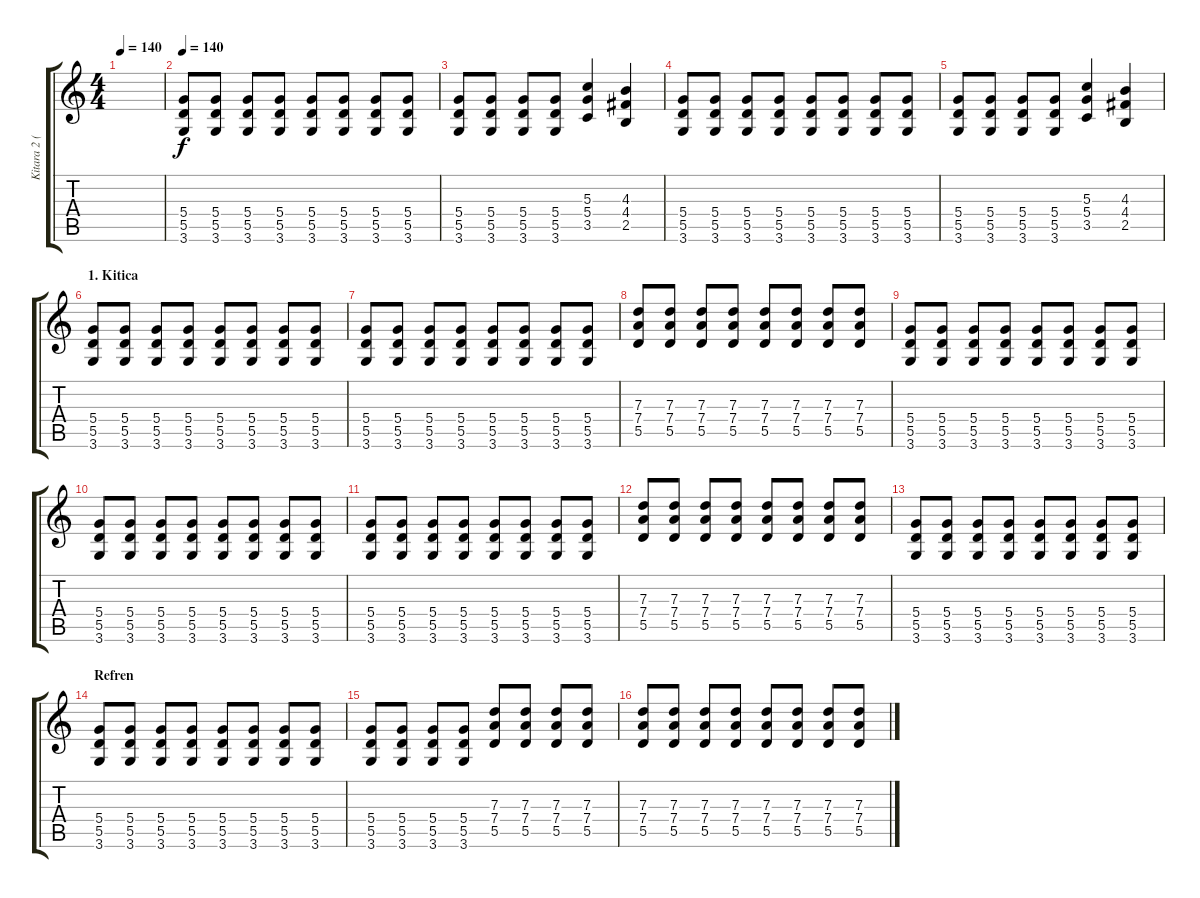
\track ("Kitara 2 (Solo)" "Kitara 2 (") {instrument overdrivenguitar}
\staff {score tabs}
\tuning (E4 B3 G3 D3 A2 E2) {hide}
\ts (4 4)
\tempo 140
\tempo 150
\tempo 140
\clef g2
\ks c
|
\tempo 140
(5.4 5.5 3.6).8 (5.4 5.5 3.6).8 (5.4 5.5 3.6).8 (5.4 5.5 3.6).8 (5.4 5.5 3.6).8 (5.4 5.5 3.6).8 (5.4 5.5 3.6).8 (5.4 5.5 3.6).8 |
(5.4 5.5 3.6).8 (5.4 5.5 3.6).8 (5.4 5.5 3.6).8 (5.4 5.5 3.6).8 (5.3 5.4 3.5).4 (4.3 4.4 2.5).4 |
(5.4 5.5 3.6).8 (5.4 5.5 3.6).8 (5.4 5.5 3.6).8 (5.4 5.5 3.6).8 (5.4 5.5 3.6).8 (5.4 5.5 3.6).8 (5.4 5.5 3.6).8 (5.4 5.5 3.6).8 |
(5.4 5.5 3.6).8 (5.4 5.5 3.6).8 (5.4 5.5 3.6).8 (5.4 5.5 3.6).8 (5.3 5.4 3.5).4 (4.3 4.4 2.5).4 |
\section ("" "1. Kitica")
(5.4 5.5 3.6).8 (5.4 5.5 3.6).8 (5.4 5.5 3.6).8 (5.4 5.5 3.6).8 (5.4 5.5 3.6).8 (5.4 5.5 3.6).8 (5.4 5.5 3.6).8 (5.4 5.5 3.6).8 |
(5.4 5.5 3.6).8 (5.4 5.5 3.6).8 (5.4 5.5 3.6).8 (5.4 5.5 3.6).8 (5.4 5.5 3.6).8 (5.4 5.5 3.6).8 (5.4 5.5 3.6).8 (5.4 5.5 3.6).8 |
(7.3 7.4 5.5).8 (7.3 7.4 5.5).8 (7.3 7.4 5.5).8 (7.3 7.4 5.5).8 (7.3 7.4 5.5).8 (7.3 7.4 5.5).8 (7.3 7.4 5.5).8 (7.3 7.4 5.5).8 |
(5.4 5.5 3.6).8 (5.4 5.5 3.6).8 (5.4 5.5 3.6).8 (5.4 5.5 3.6).8 (5.4 5.5 3.6).8 (5.4 5.5 3.6).8 (5.4 5.5 3.6).8 (5.4 5.5 3.6).8 |
(5.4 5.5 3.6).8 (5.4 5.5 3.6).8 (5.4 5.5 3.6).8 (5.4 5.5 3.6).8 (5.4 5.5 3.6).8 (5.4 5.5 3.6).8 (5.4 5.5 3.6).8 (5.4 5.5 3.6).8 |
(5.4 5.5 3.6).8 (5.4 5.5 3.6).8 (5.4 5.5 3.6).8 (5.4 5.5 3.6).8 (5.4 5.5 3.6).8 (5.4 5.5 3.6).8 (5.4 5.5 3.6).8 (5.4 5.5 3.6).8 |
(7.3 7.4 5.5).8 (7.3 7.4 5.5).8 (7.3 7.4 5.5).8 (7.3 7.4 5.5).8 (7.3 7.4 5.5).8 (7.3 7.4 5.5).8 (7.3 7.4 5.5).8 (7.3 7.4 5.5).8 |
(5.4 5.5 3.6).8 (5.4 5.5 3.6).8 (5.4 5.5 3.6).8 (5.4 5.5 3.6).8 (5.4 5.5 3.6).8 (5.4 5.5 3.6).8 (5.4 5.5 3.6).8 (5.4 5.5 3.6).8 |
\section ("" "Refren")
(5.4 5.5 3.6).8 (5.4 5.5 3.6).8 (5.4 5.5 3.6).8 (5.4 5.5 3.6).8 (5.4 5.5 3.6).8 (5.4 5.5 3.6).8 (5.4 5.5 3.6).8 (5.4 5.5 3.6).8 |
(5.4 5.5 3.6).8 (5.4 5.5 3.6).8 (5.4 5.5 3.6).8 (5.4 5.5 3.6).8 (7.3 7.4 5.5).8 (7.3 7.4 5.5).8 (7.3 7.4 5.5).8 (7.3 7.4 5.5).8 |
(7.3 7.4 5.5).8 (7.3 7.4 5.5).8 (7.3 7.4 5.5).8 (7.3 7.4 5.5).8 (7.3 7.4 5.5).8 (7.3 7.4 5.5).8 (7.3 7.4 5.5).8 (7.3 7.4 5.5).8
